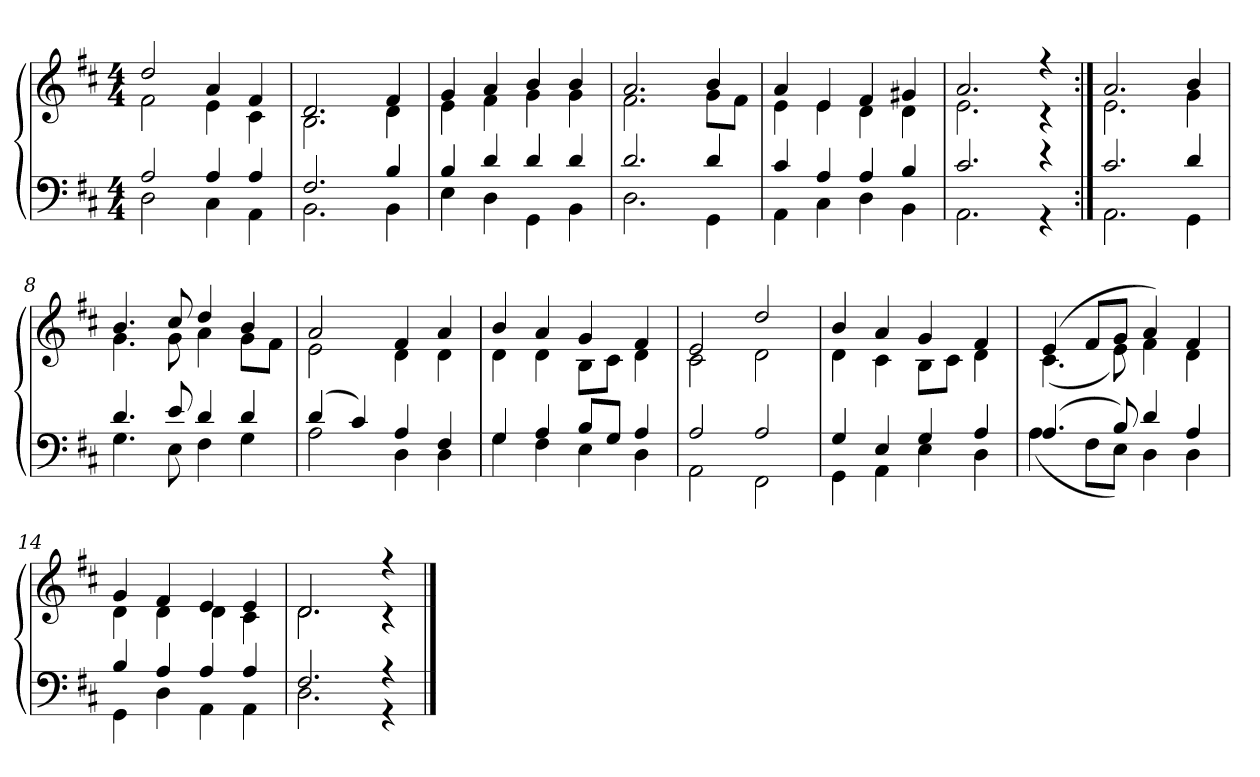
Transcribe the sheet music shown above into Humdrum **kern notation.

**kern	**kern
*part1	*part1
*staff2	*staff1
*clefF4	*clefG2
*k[f#c#]	*k[f#c#]
*D:	*D:
*M4/4	*M4/4
=1	=1
*^	*^
2A	2D	2dd	2f#
4A	4C#	4a	4e
4A	4AA	4f#	4c#
=2	=2	=2	=2
2.F#	2.BB	2.d	2.B
4B	4BB	4f#	4d
=3	=3	=3	=3
4B	4E	4g	4e
4d	4D	4a	4f#
4d	4GG	4b	4g
4d	4BB	4b	4g
=4	=4	=4	=4
2.d	2.D	2.a	2.f#
4d	4GG	4b	8gL
.	.	.	8f#J
=5	=5	=5	=5
4c#	4AA	4a	4e
4A	4C#	4e	4e
4A	4D	4f#	4d
4B	4BB	4g#X	4d
=6	=6	=6	=6
2.c#	2.AA	2.a	2.e
4r	4r	4r	4r
=7:|!	=7:|!	=7:|!	=7:|!
2.c#	2.AA	2.a	2.e
4d	4GG	4b	4g
=8	=8	=8	=8
4.d	4.G	4.b	4.g
8e	8E	8cc#	8g
4d	4F#	4dd	4a
4d	4G	4b	8gL
.	.	.	8f#J
=9	=9	=9	=9
(4d	2A	2a	2e
4c#)	.	.	.
4A	4D	4f#	4d
4F#	4D	4a	4d
=10	=10	=10	=10
4G	4G	4b	4d
4A	4F#	4a	4d
8BL	4E	4g	8BL
8GJ	.	.	8c#J
4A	4D	4f#	4d
=11	=11	=11	=11
2A	2AA	2e	2c#
2A	2FF#	2dd	2d
=12	=12	=12	=12
4G	4GG	4b	4d
4E	4AA	4a	4c#
4G	4E	4g	8BL
.	.	.	8c#J
4A	4D	4f#	4d
=13	=13	=13	=13
(4.A	(4A	(4e	(4.c#
.	8F#L	8f#L	.
8B)	8EJ)	8gJ	8e)
4d	4D	4a)	4f#
4A	4D	4f#	4d
=14	=14	=14	=14
4B	4GG	4g	4d
4A	4D	4f#	4d
4A	4AA	4e	4d
4A	4AA	4e	4c#
=15	=15	=15	=15
2.F#	2.D	2.d	2.d
4r	4r	4r	4r
*v	*v	*	*
*	*v	*v
==	==
*-	*-
